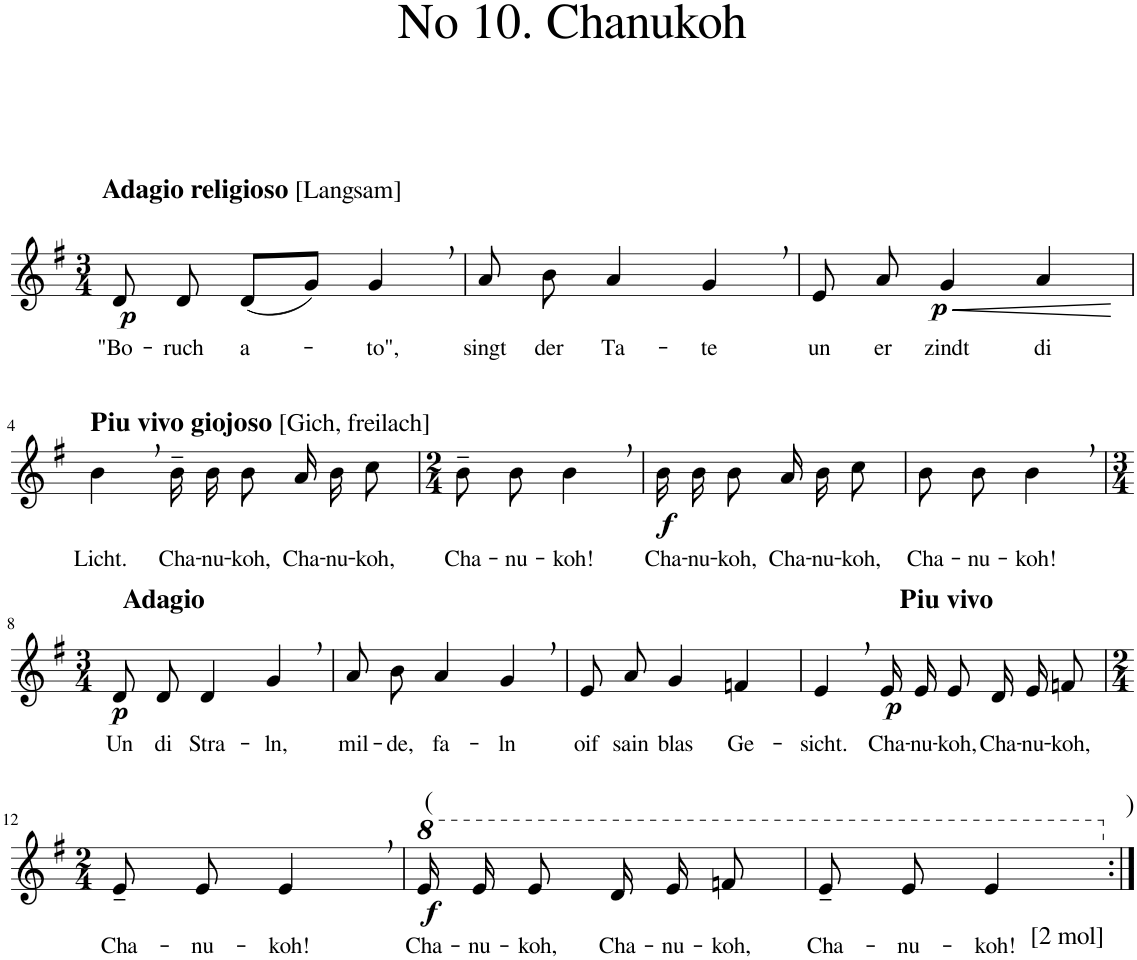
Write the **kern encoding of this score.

**kern	**text	**dynam
*part1	*part1	*part1
*staff1	*staff1	*staff1
*I"Klavier	*	*
*I'Klav.	*	*
*clefG2	*	*
*k[f#]	*	*
*M3/4	*	*
=1	=1	=1
!LO:TX:a:B:t=Adagio religioso	!	!
!LO:TX:a:t=[Langsam]	!	!
!	!LO:LY:b	!LO:DY:b
8d/	"Bo-	p
!	!LO:LY:b	!
8d/	-ruch	.
!	!LO:LY:b	!
(8d/L	a-	.
8g/J)	.	.
!	!LO:LY:b	!
4g,/	to",	.
=2	=2	=2
!	!LO:LY:b	!
8a/	singt	.
!	!LO:LY:b	!
8b\	der	.
!	!LO:LY:b	!
4a/	Ta-	.
!	!LO:LY:b	!
4g,/	-te	.
=3	=3	=3
!	!LO:LY:b	!
8e/	un	.
!	!LO:LY:b	!
8a/	er	.
!	!LO:LY:b	!LO:HP:b
!	!	!LO:DY:n=1:b
4g/	zindt	< p
!	!LO:LY:b	!
4a/	di	.
.	.	[
!!LO:LB:g=z
=4	=4	=4
!LO:TX:a:B:t=Piu vivo giojoso	!	!
!LO:TX:a:t=[Gich, freilach]	!	!
!	!LO:LY:b	!
4b,\	Licht.	.
!	!LO:LY:b	!
16b~\	Cha-	.
!	!LO:LY:b	!
16b\	-nu-	.
!	!LO:LY:b	!
8b\	-koh,	.
!	!LO:LY:b	!
16a/	Cha-	.
!	!LO:LY:b	!
16b\	-nu-	.
!	!LO:LY:b	!
8cc\	-koh,	.
=5	=5	=5
*M2/4	*	*
!	!LO:LY:b	!
8b~\	Cha-	.
!	!LO:LY:b	!
8b\	-nu-	.
!	!LO:LY:b	!
4b,\	-koh!	.
=6	=6	=6
!	!LO:LY:b	!LO:DY:b
16b\	Cha-	f
!	!LO:LY:b	!
16b\	-nu-	.
!	!LO:LY:b	!
8b\	-koh,	.
!	!LO:LY:b	!
16a/	Cha-	.
!	!LO:LY:b	!
16b\	-nu-	.
!	!LO:LY:b	!
8cc\	-koh,	.
=7	=7	=7
!	!LO:LY:b	!
8b\	Cha-	.
!	!LO:LY:b	!
8b\	-nu-	.
!	!LO:LY:b	!
4b,\	-koh!	.
!!LO:LB:g=z
=8	=8	=8
*M3/4	*	*
!LO:TX:a:B:t=Adagio	!	!
!	!LO:LY:b	!LO:DY:b
8d/	Un	p
!	!LO:LY:b	!
8d/	di	.
!	!LO:LY:b	!
4d/	Stra-	.
!	!LO:LY:b	!
4g,/	-ln,	.
=9	=9	=9
!	!LO:LY:b	!
8a/	mil-	.
!	!LO:LY:b	!
8b\	-de,	.
!	!LO:LY:b	!
4a/	fa-	.
!	!LO:LY:b	!
4g,/	-ln	.
=10	=10	=10
!	!LO:LY:b	!
8e/	oif	.
!	!LO:LY:b	!
8a/	sain	.
!	!LO:LY:b	!
4g/	blas	.
!	!LO:LY:b	!
4fn/	Ge-	.
=11	=11	=11
!	!LO:LY:b	!
4e,/	-sicht.	.
!LO:TX:a:B:t=Piu vivo	!	!
!	!LO:LY:b	!LO:DY:b
16e/	Cha-	p
!	!LO:LY:b	!
16e/	-nu-	.
!	!LO:LY:b	!
8e/	-koh,	.
!	!LO:LY:b	!
16d/	Cha-	.
!	!LO:LY:b	!
16e/	-nu-	.
!	!LO:LY:b	!
8fn/	-koh,	.
!!LO:LB:g=z
=12	=12	=12
*M2/4	*	*
!	!LO:LY:b	!
8e~/	Cha-	.
!	!LO:LY:b	!
8e/	-nu-	.
!	!LO:LY:b	!
4e,/	-koh!	.
=13	=13	=13
*8va	*	*
!LO:TX:a:t=(	!	!
!	!LO:LY:b	!LO:DY:b
16ee/	Cha-	f
!	!LO:LY:b	!
16ee/	-nu-	.
!	!LO:LY:b	!
8ee/	-koh,	.
!	!LO:LY:b	!
16dd/	Cha-	.
!	!LO:LY:b	!
16ee/	-nu-	.
!	!LO:LY:b	!
8ffn/	-koh,	.
=14	=14	=14
*X8va	*	*
!	!LO:LY:b	!
8e~/	Cha-	.
!	!LO:LY:b	!
8e/	-nu-	.
!LO:TX:a:t=)	!	!
!LO:TX:b:t=[2 mol]	!	!
!	!LO:LY:b	!
4e/	-koh!	.
=:|!	=:|!	=:|!
*-	*-	*-
